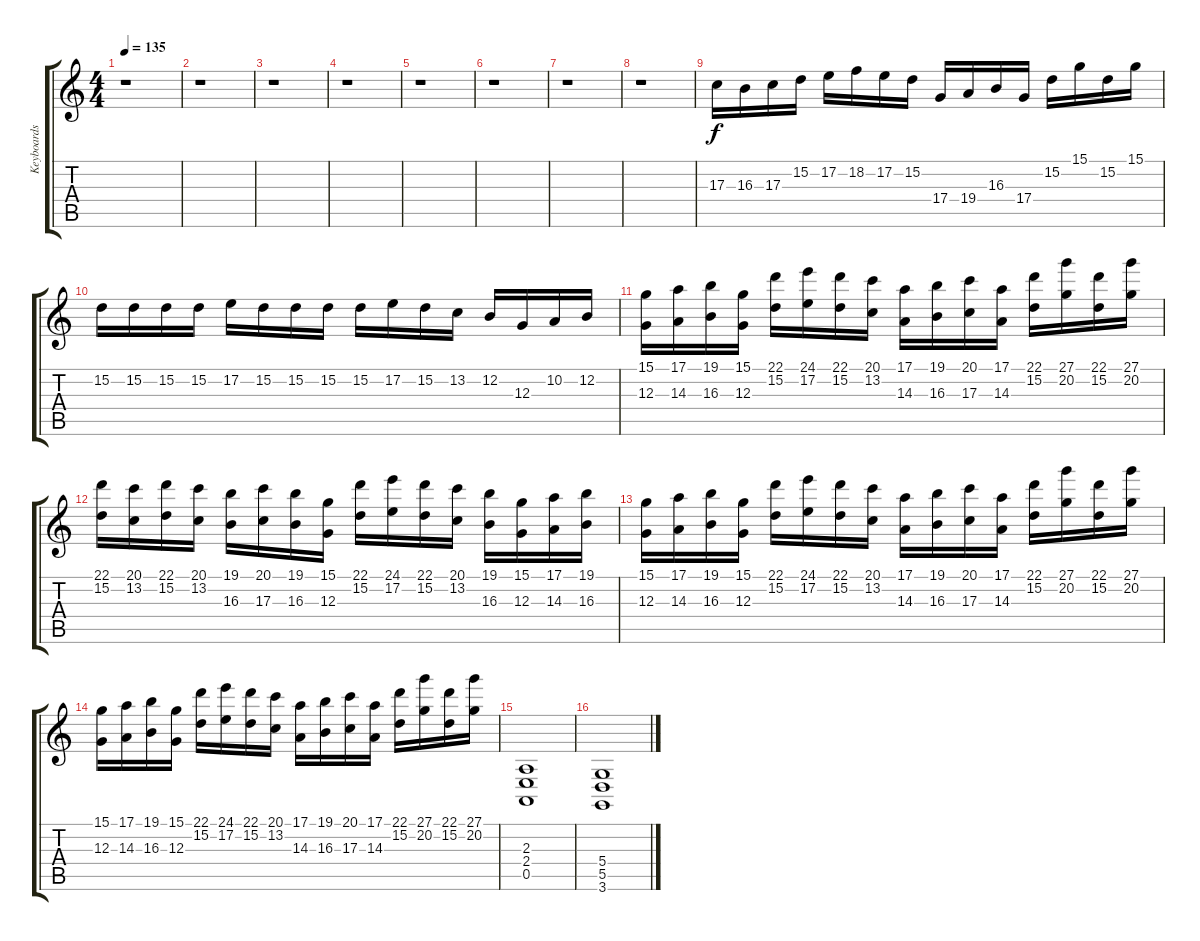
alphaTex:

\track ("Keyboards" "Keyboards") {instrument brasssection}
\staff {score tabs}
\tuning (E4 B3 G3 D3 A2 E2) {hide}
\ts (4 4)
\tempo 135
\clef g2
\ks c
r.1{dy f} |
r.1 |
r.1 |
r.1 |
r.1 |
r.1 |
r.1 |
r.1 |
17.3.16 16.3.16 17.3.16 15.2.16 17.2.16 18.2.16 17.2.16 15.2.16 17.4.16 19.4.16 16.3.16 17.4.16 15.2.16 15.1.16 15.2.16 15.1.16 |
15.2.16 15.2.16 15.2.16 15.2.16 17.2.16 15.2.16 15.2.16 15.2.16 15.2.16 17.2.16 15.2.16 13.2.16 12.2.16 12.3.16 10.2.16 12.2.16 |
(15.1 12.3).16 (17.1 14.3).16 (19.1 16.3).16 (15.1 12.3).16 (22.1 15.2).16 (24.1 17.2).16 (22.1 15.2).16 (20.1 13.2).16 (17.1 14.3).16 (19.1 16.3).16 (20.1 17.3).16 (17.1 14.3).16 (22.1 15.2).16 (27.1 20.2).16 (22.1 15.2).16 (27.1 20.2).16 |
(22.1 15.2).16 (20.1 13.2).16 (22.1 15.2).16 (20.1 13.2).16 (19.1 16.3).16 (20.1 17.3).16 (19.1 16.3).16 (15.1 12.3).16 (22.1 15.2).16 (24.1 17.2).16 (22.1 15.2).16 (20.1 13.2).16 (19.1 16.3).16 (15.1 12.3).16 (17.1 14.3).16 (19.1 16.3).16 |
(15.1 12.3).16 (17.1 14.3).16 (19.1 16.3).16 (15.1 12.3).16 (22.1 15.2).16 (24.1 17.2).16 (22.1 15.2).16 (20.1 13.2).16 (17.1 14.3).16 (19.1 16.3).16 (20.1 17.3).16 (17.1 14.3).16 (22.1 15.2).16 (27.1 20.2).16 (22.1 15.2).16 (27.1 20.2).16 |
(15.1 12.3).16 (17.1 14.3).16 (19.1 16.3).16 (15.1 12.3).16 (22.1 15.2).16 (24.1 17.2).16 (22.1 15.2).16 (20.1 13.2).16 (17.1 14.3).16 (19.1 16.3).16 (20.1 17.3).16 (17.1 14.3).16 (22.1 15.2).16 (27.1 20.2).16 (22.1 15.2).16 (27.1 20.2).16 |
(2.3 2.4 0.5).1 |
(5.4 5.5 3.6).1
